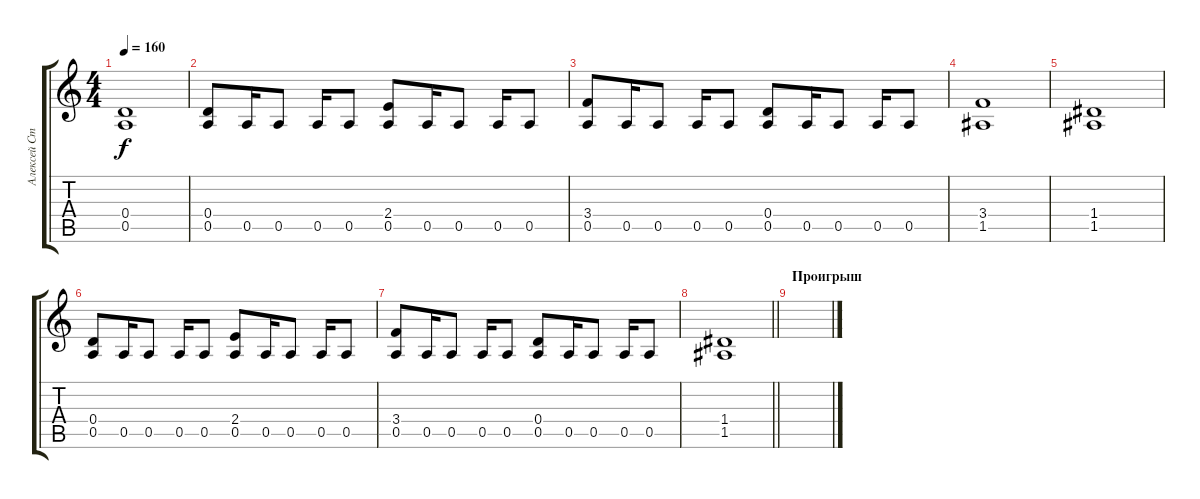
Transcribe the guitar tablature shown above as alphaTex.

\track ("Алексей Страйк" "Алексей Ст") {instrument distortionguitar}
\staff {score tabs}
\tuning (E4 B3 G3 D3 A2 D2) {hide}
\ts (4 4)
\tempo 160
\clef g2
\ks c
(0.4 0.5).1{dy f} |
(0.4 0.5).8 0.5.16 0.5.8 0.5.16 0.5.8 (2.4 0.5).8 0.5.16 0.5.8 0.5.16 0.5.8 |
(3.4 0.5).8 0.5.16 0.5.8 0.5.16 0.5.8 (0.4 0.5).8 0.5.16 0.5.8 0.5.16 0.5.8 |
(3.4 1.5).1 |
(1.4 1.5).1 |
(0.4 0.5).8 0.5.16 0.5.8 0.5.16 0.5.8 (2.4 0.5).8 0.5.16 0.5.8 0.5.16 0.5.8 |
(3.4 0.5).8 0.5.16 0.5.8 0.5.16 0.5.8 (0.4 0.5).8 0.5.16 0.5.8 0.5.16 0.5.8 |
\barLineRight lightlight
(1.4 1.5).1 |
\section ("" "Проигрыш")
